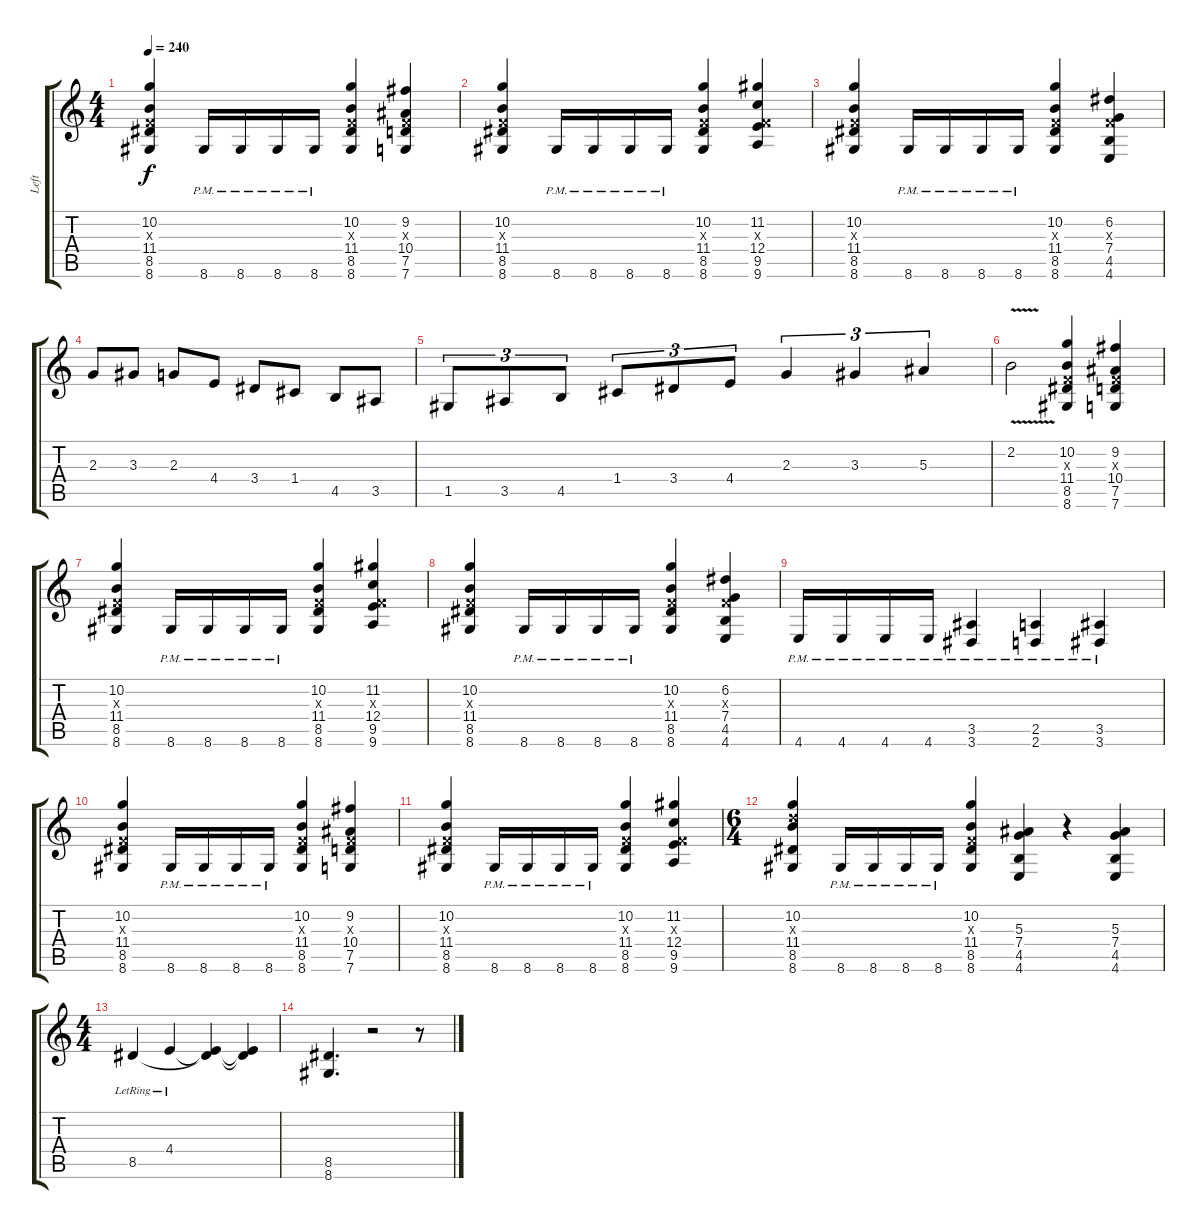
\track ("Left" "Left") {instrument distortionguitar}
\staff {score tabs}
\tuning (D4 A3 F3 C3 G2 C2) {hide}
\ts (4 4)
\tempo 240
\clef g2
\ks c
(10.2 0.3{x} 11.4 8.5 8.6).4{dy f} 8.6{pm}.16 8.6{pm}.16 8.6{pm}.16 8.6{pm}.16 (10.2 0.3{x} 11.4 8.5 8.6).4 (9.2 0.3{x} 10.4 7.5 7.6).4 |
(10.2 0.3{x} 11.4 8.5 8.6).4 8.6{pm}.16 8.6{pm}.16 8.6{pm}.16 8.6{pm}.16 (10.2 0.3{x} 11.4 8.5 8.6).4 (11.2 0.3{x} 12.4 9.5 9.6).4 |
(10.2 0.3{x} 11.4 8.5 8.6).4 8.6{pm}.16 8.6{pm}.16 8.6{pm}.16 8.6{pm}.16 (10.2 0.3{x} 11.4 8.5 8.6).4 (6.2 0.3{x} 7.4 4.5 4.6).4 |
2.3.8 3.3.8 2.3.8 4.4.8 3.4.8 1.4.8 4.5.8 3.5.8 |
1.5.8{tu (3 2)} 3.5.8{tu (3 2)} 4.5.8{tu (3 2)} 1.4.8{tu (3 2)} 3.4.8{tu (3 2)} 4.4.8{tu (3 2)} 2.3.4{tu (3 2)} 3.3.4{tu (3 2)} 5.3.4{tu (3 2)} |
2.2{v}.2 (10.2 0.3{x} 11.4 8.5 8.6).4 (9.2 0.3{x} 10.4 7.5 7.6).4 |
(10.2 0.3{x} 11.4 8.5 8.6).4 8.6{pm}.16 8.6{pm}.16 8.6{pm}.16 8.6{pm}.16 (10.2 0.3{x} 11.4 8.5 8.6).4 (11.2 0.3{x} 12.4 9.5 9.6).4 |
(10.2 0.3{x} 11.4 8.5 8.6).4 8.6{pm}.16 8.6{pm}.16 8.6{pm}.16 8.6{pm}.16 (10.2 0.3{x} 11.4 8.5 8.6).4 (6.2 0.3{x} 7.4 4.5 4.6).4 |
4.6{pm}.16 4.6{pm}.16 4.6{pm}.16 4.6{pm}.16 (3.5{pm} 3.6{pm}).4 (2.5{pm} 2.6{pm}).4 (3.5{pm} 3.6{pm}).4 |
(10.2 0.3{x} 11.4 8.5 8.6).4 8.6{pm}.16 8.6{pm}.16 8.6{pm}.16 8.6{pm}.16 (10.2 0.3{x} 11.4 8.5 8.6).4 (9.2 0.3{x} 10.4 7.5 7.6).4 |
(10.2 0.3{x} 11.4 8.5 8.6).4 8.6{pm}.16 8.6{pm}.16 8.6{pm}.16 8.6{pm}.16 (10.2 0.3{x} 11.4 8.5 8.6).4 (11.2 0.3{x} 12.4 9.5 9.6).4 |
\ts (6 4)
(10.2 9.3{x} 11.4 8.5 8.6).4 8.6{pm}.16 8.6{pm}.16 8.6{pm}.16 8.6{pm}.16 (10.2 0.3{x} 11.4 8.5 8.6).4 (5.3 7.4 4.5 4.6).4 r.4 (5.3 7.4 4.5 4.6).4 |
\ts (4 4)
8.5{lr}.4 4.4{lr}.4 (4.4{t} 8.5{t}).4 (4.4{t} 8.5{t}).4 |
(8.5 8.6).4{d} r.2 r.8
